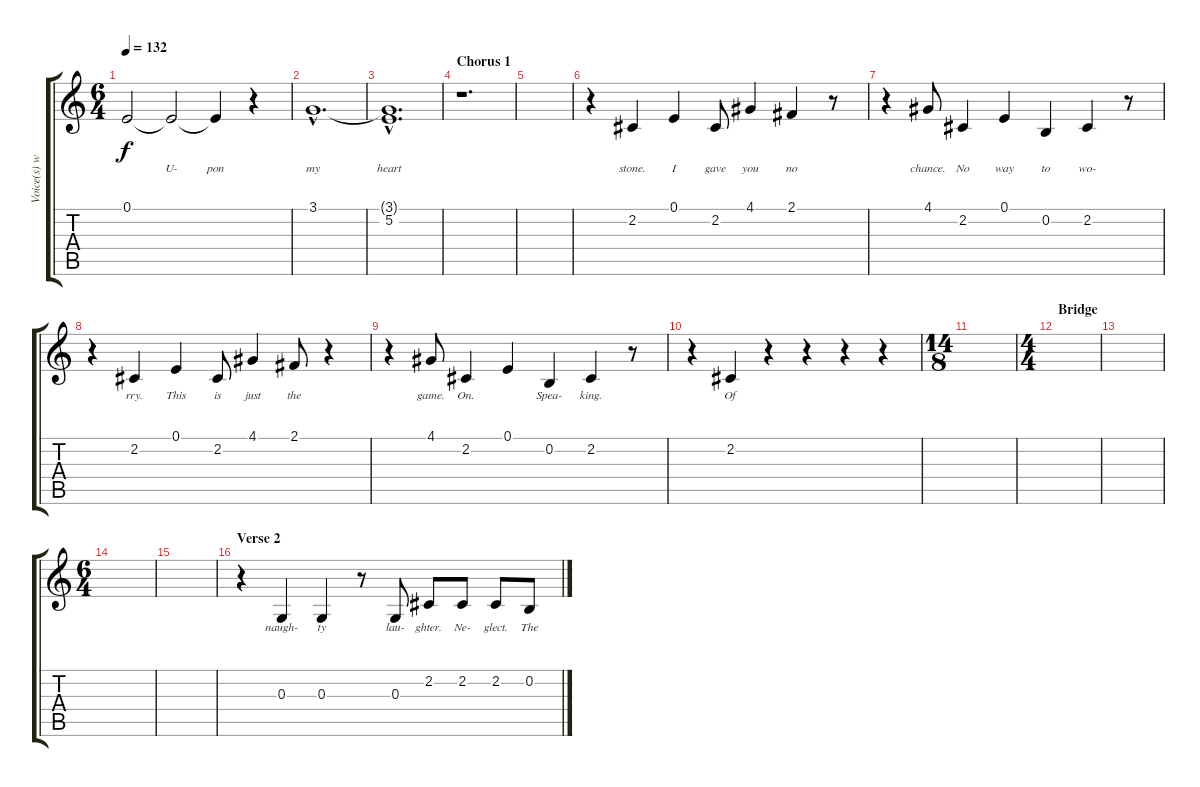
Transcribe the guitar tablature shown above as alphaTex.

\track ("Voice(s) with lyrics" "Voice(s) w") {instrument clarinet}
\staff {score tabs}
\tuning (E4 B3 G3 D3 A2 E2) {hide}
\ts (6 4)
\tempo 132
\clef g2
\ks c
0.1{t}.2{lyrics (0 "") lyrics (1 "") lyrics (2 "") lyrics (3 "") lyrics (4 "") dy f} 0.1{t}.2{lyrics (0 "U-") lyrics (1 "") lyrics (2 "") lyrics (3 "") lyrics (4 "")} 0.1{t}.4{lyrics (0 "pon") lyrics (1 "") lyrics (2 "") lyrics (3 "") lyrics (4 "")} r.4 |
3.1{hac}.1{d lyrics (0 "my") lyrics (1 "") lyrics (2 "") lyrics (3 "") lyrics (4 "")} |
(3.1{hac t} 5.2{hac}).1{d lyrics (0 "heart") lyrics (1 "") lyrics (2 "") lyrics (3 "") lyrics (4 "")} |
\section ("" "Chorus 1")
r.1{d} |
|
r.4 2.2.4{lyrics (0 "stone.") lyrics (1 "") lyrics (2 "") lyrics (3 "") lyrics (4 "")} 0.1.4{lyrics (0 "I") lyrics (1 "") lyrics (2 "") lyrics (3 "") lyrics (4 "")} 2.2.8{lyrics (0 "gave") lyrics (1 "") lyrics (2 "") lyrics (3 "") lyrics (4 "")} 4.1.4{lyrics (0 "you") lyrics (1 "") lyrics (2 "") lyrics (3 "") lyrics (4 "")} 2.1.4{lyrics (0 "no") lyrics (1 "") lyrics (2 "") lyrics (3 "") lyrics (4 "")} r.8 |
r.4 4.1.8{lyrics (0 "chance.") lyrics (1 "") lyrics (2 "") lyrics (3 "") lyrics (4 "")} 2.2.4{lyrics (0 "No") lyrics (1 "") lyrics (2 "") lyrics (3 "") lyrics (4 "")} 0.1.4{lyrics (0 "way") lyrics (1 "") lyrics (2 "") lyrics (3 "") lyrics (4 "")} 0.2.4{lyrics (0 "to") lyrics (1 "") lyrics (2 "") lyrics (3 "") lyrics (4 "")} 2.2.4{lyrics (0 "wo-") lyrics (1 "") lyrics (2 "") lyrics (3 "") lyrics (4 "")} r.8 |
r.4 2.2.4{lyrics (0 "rry.") lyrics (1 "") lyrics (2 "") lyrics (3 "") lyrics (4 "")} 0.1.4{lyrics (0 "This") lyrics (1 "") lyrics (2 "") lyrics (3 "") lyrics (4 "")} 2.2.8{lyrics (0 "is") lyrics (1 "") lyrics (2 "") lyrics (3 "") lyrics (4 "")} 4.1.4{lyrics (0 "just") lyrics (1 "") lyrics (2 "") lyrics (3 "") lyrics (4 "")} 2.1.8{lyrics (0 "the") lyrics (1 "") lyrics (2 "") lyrics (3 "") lyrics (4 "")} r.4 |
r.4 4.1.8{lyrics (0 "game.") lyrics (1 "") lyrics (2 "") lyrics (3 "") lyrics (4 "")} 2.2.4{lyrics (0 "On.") lyrics (1 "") lyrics (2 "") lyrics (3 "") lyrics (4 "")} 0.1.4{lyrics (0 "") lyrics (1 "") lyrics (2 "") lyrics (3 "") lyrics (4 "")} 0.2.4{lyrics (0 "Spea-") lyrics (1 "") lyrics (2 "") lyrics (3 "") lyrics (4 "")} 2.2.4{lyrics (0 "king.") lyrics (1 "") lyrics (2 "") lyrics (3 "") lyrics (4 "")} r.8 |
r.4 2.2.4{lyrics (0 "Of") lyrics (1 "") lyrics (2 "") lyrics (3 "") lyrics (4 "")} r.4 r.4 r.4 r.4 |
\ts (14 8)
|
\ts (4 4)
\section ("" "Bridge")
|
|
\ts (6 4)
|
|
\section ("" "Verse 2")
r.4 0.3.4{lyrics (0 "naugh-") lyrics (1 "") lyrics (2 "") lyrics (3 "") lyrics (4 "")} 0.3.4{lyrics (0 "ty") lyrics (1 "") lyrics (2 "") lyrics (3 "") lyrics (4 "")} r.8 0.3.8{lyrics (0 "lau-") lyrics (1 "") lyrics (2 "") lyrics (3 "") lyrics (4 "")} 2.2.8{lyrics (0 "ghter.") lyrics (1 "") lyrics (2 "") lyrics (3 "") lyrics (4 "")} 2.2.8{lyrics (0 "Ne-") lyrics (1 "") lyrics (2 "") lyrics (3 "") lyrics (4 "")} 2.2.8{lyrics (0 "glect.") lyrics (1 "") lyrics (2 "") lyrics (3 "") lyrics (4 "")} 0.2.8{lyrics (0 "The") lyrics (1 "") lyrics (2 "") lyrics (3 "") lyrics (4 "")}
